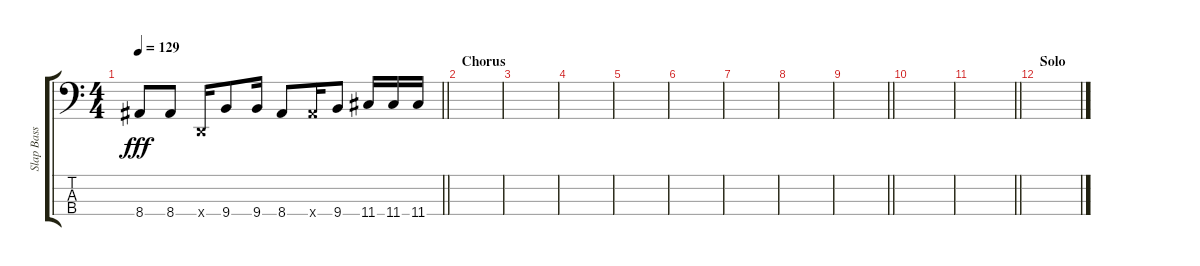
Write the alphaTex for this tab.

\track ("Slap Bass" "Slap Bass") {instrument slapbass1}
\staff {score tabs}
\tuning (G2 D2 A1 D1) {hide}
\ts (4 4)
\tempo 129
\clef f4
\barLineRight lightlight
\ks c
8.4.8{dy fff} 8.4.8 0.4{x}.16 9.4.8 9.4.16 8.4.8 8.4{x}.16 9.4.8 11.4.16 11.4.16 11.4.16 |
\section ("" "Chorus")
|
|
|
|
|
|
|
\barLineRight lightlight
|
|
\barLineRight lightlight
|
\section ("" "Solo")
